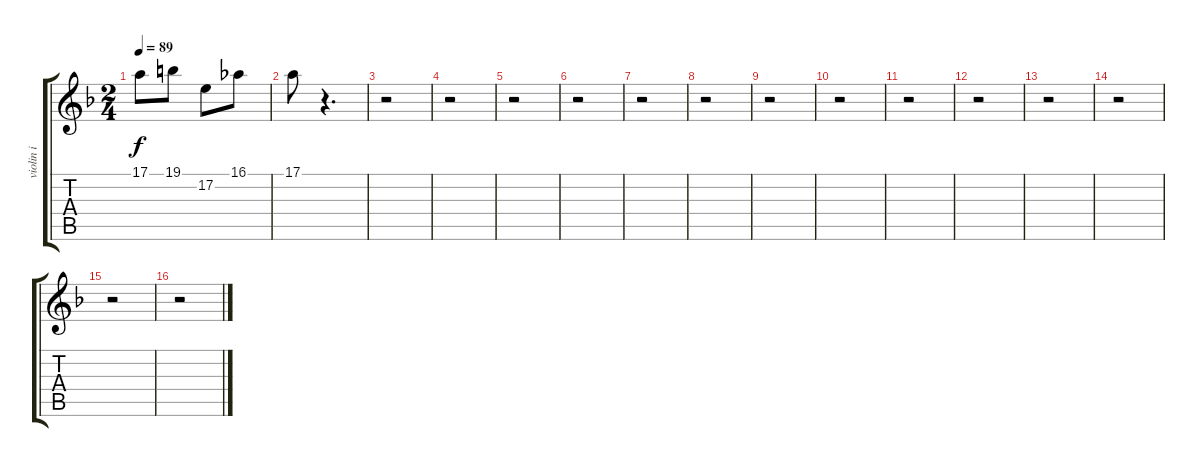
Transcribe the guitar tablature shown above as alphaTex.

\track ("violin i" "violin i") {instrument stringensemble1}
\staff {score tabs}
\tuning (E4 B3 G3 D3 A2 E2) {hide}
\ts (2 4)
\tempo 89
\clef g2
\ks dminor
17.1{t}.8{dy f} 19.1.8 17.2.8 16.1.8 |
17.1.8 r.4{d} |
r.2 |
r.2 |
r.2 |
r.2 |
r.2 |
r.2 |
r.2 |
r.2 |
r.2 |
r.2 |
r.2 |
r.2 |
r.2 |
r.2
